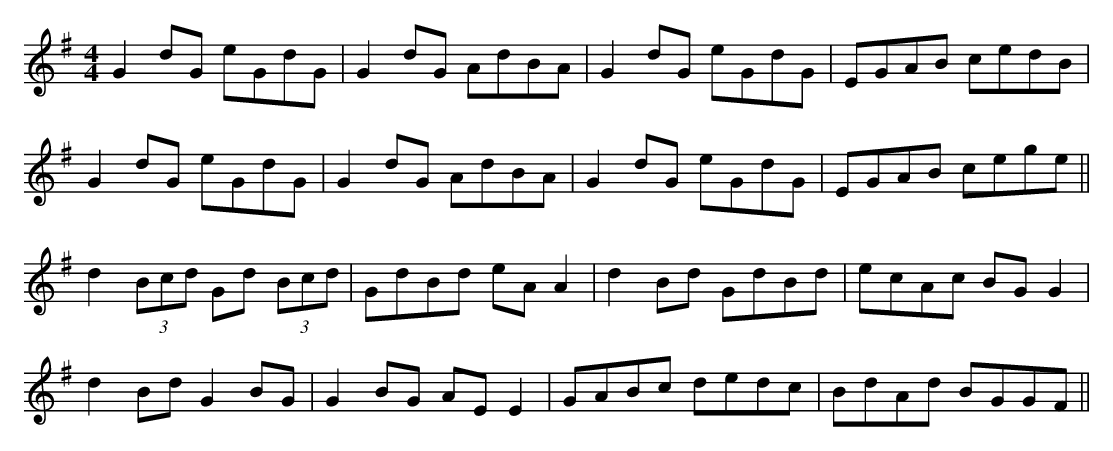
X:1
M:4/4
K:G
G2dG eGdG|G2dG AdBA|G2dG eGdG|EGAB cedB|
G2dG eGdG|G2dG AdBA|G2dG eGdG|EGAB cege||
d2 (3Bcd Gd (3Bcd|GdBd eAA2|d2 Bd GdBd|ecAc BGG2|
d2Bd G2BG|G2BG AEE2|GABc dedc|BdAd BGGF||
